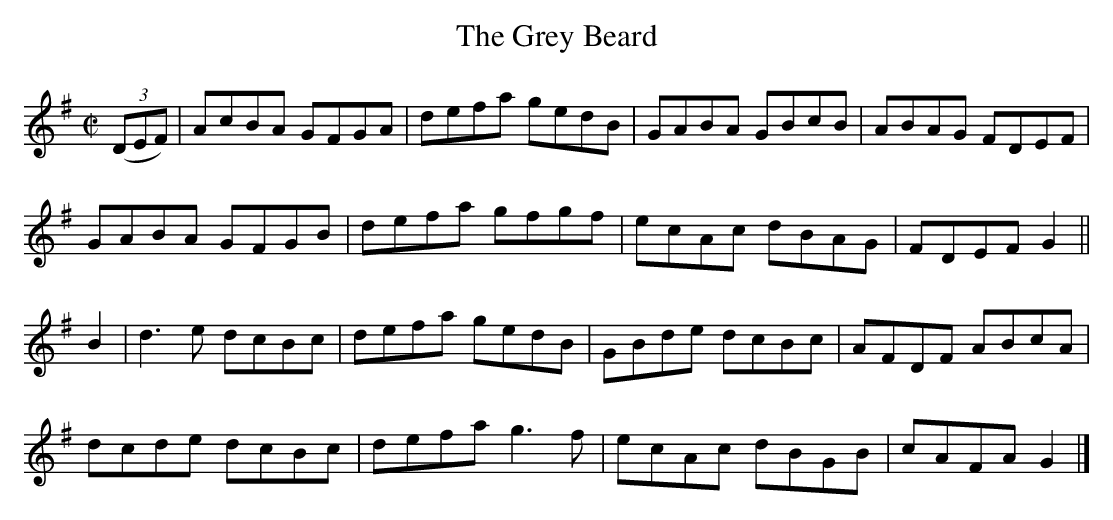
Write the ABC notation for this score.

X:1
T: The Grey Beard
M: C|
L: 1/8
K: G
((3DEF) | AcBA GFGA | defa gedB | GABA GBcB | ABAG FDEF |
          GABA GFGB | defa gfgf | ecAc dBAG | FDEF G2 ||
B2      | d3 e dcBc | defa gedB | GBde dcBc | AFDF ABcA |
          dcde dcBc | defa g3 f | ecAc dBGB | cAFA G2 |]
